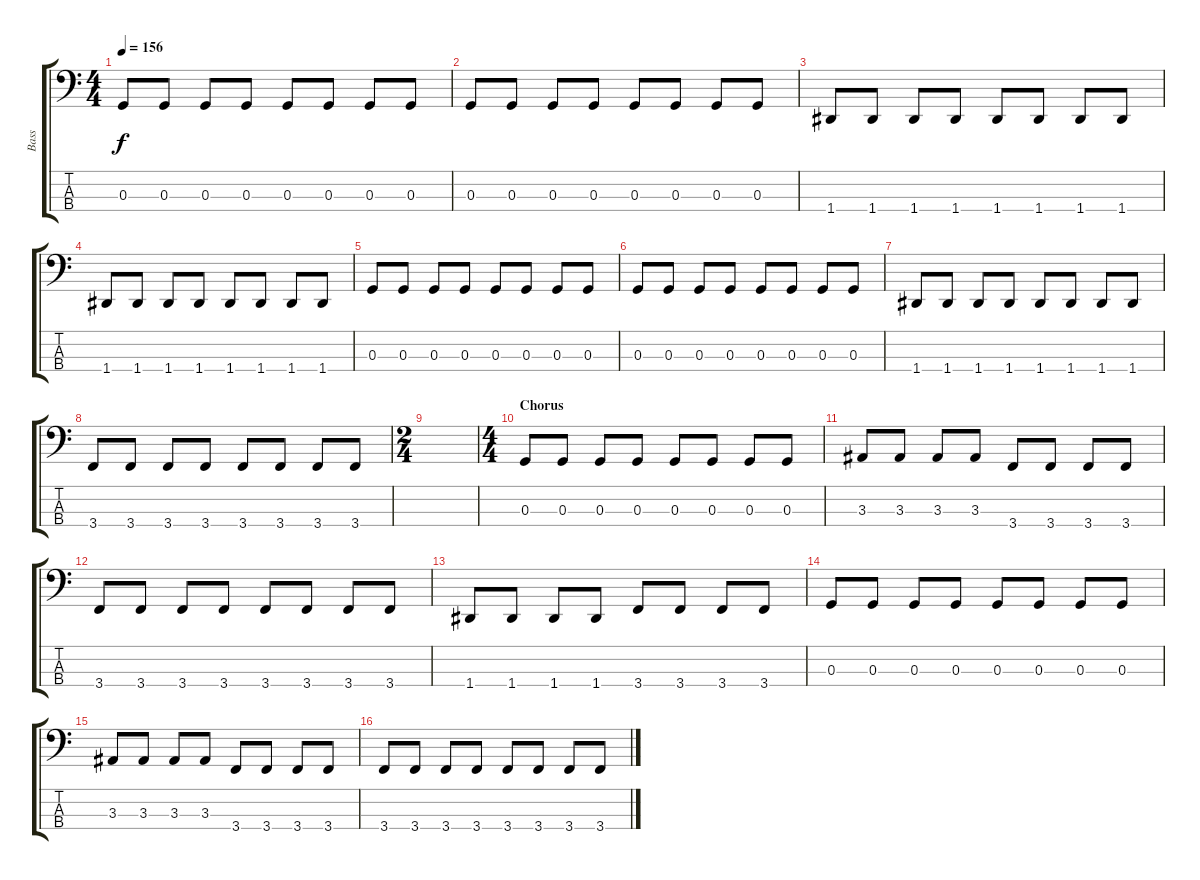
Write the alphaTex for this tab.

\track ("Bass " "Bass ") {instrument electricbasspick}
\staff {score tabs}
\tuning (F2 C2 G1 D1) {hide}
\ts (4 4)
\tempo 156
\clef f4
\ks c
0.3.8{dy f} 0.3.8 0.3.8 0.3.8 0.3.8 0.3.8 0.3.8 0.3.8 |
0.3.8 0.3.8 0.3.8 0.3.8 0.3.8 0.3.8 0.3.8 0.3.8 |
1.4.8 1.4.8 1.4.8 1.4.8 1.4.8 1.4.8 1.4.8 1.4.8 |
1.4.8 1.4.8 1.4.8 1.4.8 1.4.8 1.4.8 1.4.8 1.4.8 |
0.3.8 0.3.8 0.3.8 0.3.8 0.3.8 0.3.8 0.3.8 0.3.8 |
0.3.8 0.3.8 0.3.8 0.3.8 0.3.8 0.3.8 0.3.8 0.3.8 |
1.4.8 1.4.8 1.4.8 1.4.8 1.4.8 1.4.8 1.4.8 1.4.8 |
3.4.8 3.4.8 3.4.8 3.4.8 3.4.8 3.4.8 3.4.8 3.4.8 |
\ts (2 4)
|
\ts (4 4)
\section ("" "Chorus")
0.3.8 0.3.8 0.3.8 0.3.8 0.3.8 0.3.8 0.3.8 0.3.8 |
3.3.8 3.3.8 3.3.8 3.3.8 3.4.8 3.4.8 3.4.8 3.4.8 |
3.4.8 3.4.8 3.4.8 3.4.8 3.4.8 3.4.8 3.4.8 3.4.8 |
1.4.8 1.4.8 1.4.8 1.4.8 3.4.8 3.4.8 3.4.8 3.4.8 |
0.3.8 0.3.8 0.3.8 0.3.8 0.3.8 0.3.8 0.3.8 0.3.8 |
3.3.8 3.3.8 3.3.8 3.3.8 3.4.8 3.4.8 3.4.8 3.4.8 |
3.4.8 3.4.8 3.4.8 3.4.8 3.4.8 3.4.8 3.4.8 3.4.8
